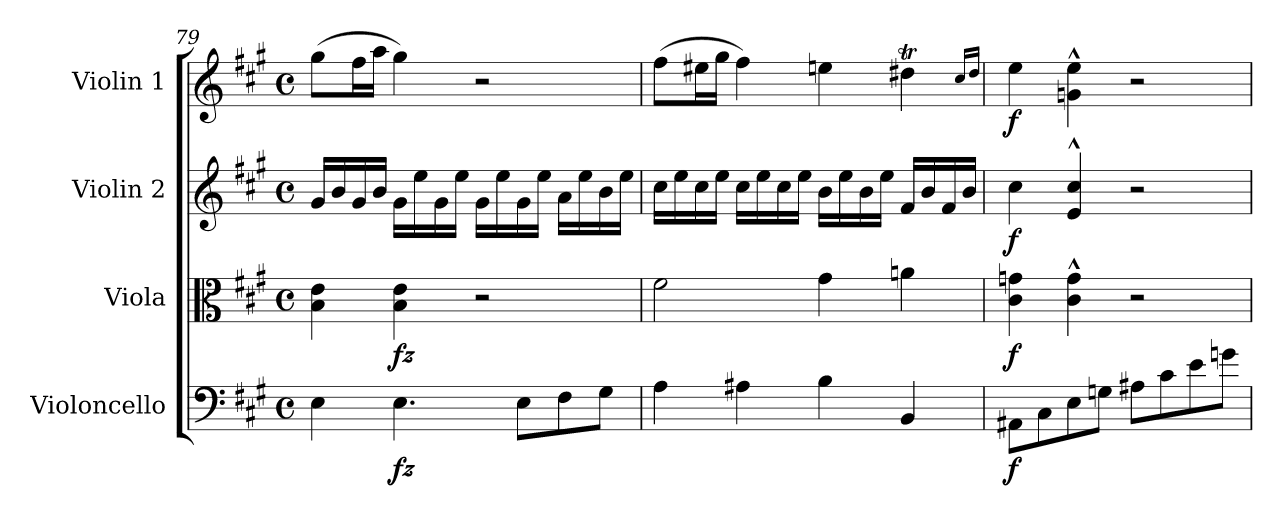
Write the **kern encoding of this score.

**kern	**dynam	**kern	**dynam	**kern	**dynam	**kern	**dynam
*part4	*part4	*part3	*part3	*part2	*part2	*part1	*part1
*staff4	*staff4	*staff3	*staff3	*staff2	*staff2	*staff1	*staff1
*I"Violoncello	*	*I"Viola	*	*I"Violin 2	*	*I"Violin 1	*
*I'Vc	*	*I'Vla	*	*I'Vln	*	*I'Vln	*
*clefF4	*	*clefC3	*	*clefG2	*	*clefG2	*
*k[f#c#g#]	*	*k[f#c#g#]	*	*k[f#c#g#]	*	*k[f#c#g#]	*
*M4/4	*	*M4/4	*	*M4/4	*	*M4/4	*
*met(c)	*	*met(c)	*	*met(c)	*	*met(c)	*
=79	=79	=79	=79	=79	=79	=79	=79
4E\	.	4B\ 4e\	.	16g#/LL	.	(8gg#\L	.
.	.	.	.	16b/	.	.	.
.	.	.	.	16g#/	.	16ff#\L	.
.	.	.	.	16b/JJ	.	16aa\JJ	.
!	!LO:DY:b	!	!LO:DY:b	!	!	!	!
4.E\	fz	4B\ 4e\	fz	16g#\LL	.	4gg#\)	.
.	.	.	.	16ee\	.	.	.
.	.	.	.	16g#\	.	.	.
.	.	.	.	16ee\JJ	.	.	.
.	.	2r	.	16g#\LL	.	2r	.
.	.	.	.	16ee\	.	.	.
8E\L	.	.	.	16g#\	.	.	.
.	.	.	.	16ee\JJ	.	.	.
8F#\	.	.	.	16a\LL	.	.	.
.	.	.	.	16ee\	.	.	.
8G#\J	.	.	.	16b\	.	.	.
.	.	.	.	16ee\JJ	.	.	.
!!LO:LB:g=z
=80	=80	=80	=80	=80	=80	=80	=80
4A\	.	2f#\	.	16cc#\LL	.	(8ff#\L	.
.	.	.	.	16ee\	.	.	.
.	.	.	.	16cc#\	.	16ee#X\L	.
.	.	.	.	16ee\JJ	.	16gg#\JJ	.
4A#X\	.	.	.	16cc#\LL	.	4ff#\)	.
.	.	.	.	16ee\	.	.	.
.	.	.	.	16cc#\	.	.	.
.	.	.	.	16ee\JJ	.	.	.
4B\	.	4g#\	.	16b\LL	.	4een\	.
.	.	.	.	16ee\	.	.	.
.	.	.	.	16b\	.	.	.
.	.	.	.	16ee\JJ	.	.	.
4BB/	.	4an\	.	16f#/LL	.	4dd#Xt\	.
.	.	.	.	16b/	.	.	.
.	.	.	.	16f#/	.	.	.
.	.	.	.	16b/JJ	.	.	.
.	.	.	.	.	.	16qcc#/LL	.
.	.	.	.	.	.	16qdd#/JJ	.
=81	=81	=81	=81	=81	=81	=81	=81
!	!LO:DY:b	!	!LO:DY:b	!	!LO:DY:b	!	!LO:DY:b
8AA#X\L	f	4c#\ 4gn\	f	4cc#\	f	4ee\	f
8C#\	.	.	.	.	.	.	.
8E\	.	4c#\^^ 4g\^^	.	4e/^^ 4cc#/^^	.	4gn\^^ 4ee\^^	.
8Gn\J	.	.	.	.	.	.	.
8A#X\L	.	2r	.	2r	.	2r	.
8c#\	.	.	.	.	.	.	.
8e\	.	.	.	.	.	.	.
8gn\J	.	.	.	.	.	.	.
=	=	=	=	=	=	=	=
*-	*-	*-	*-	*-	*-	*-	*-
